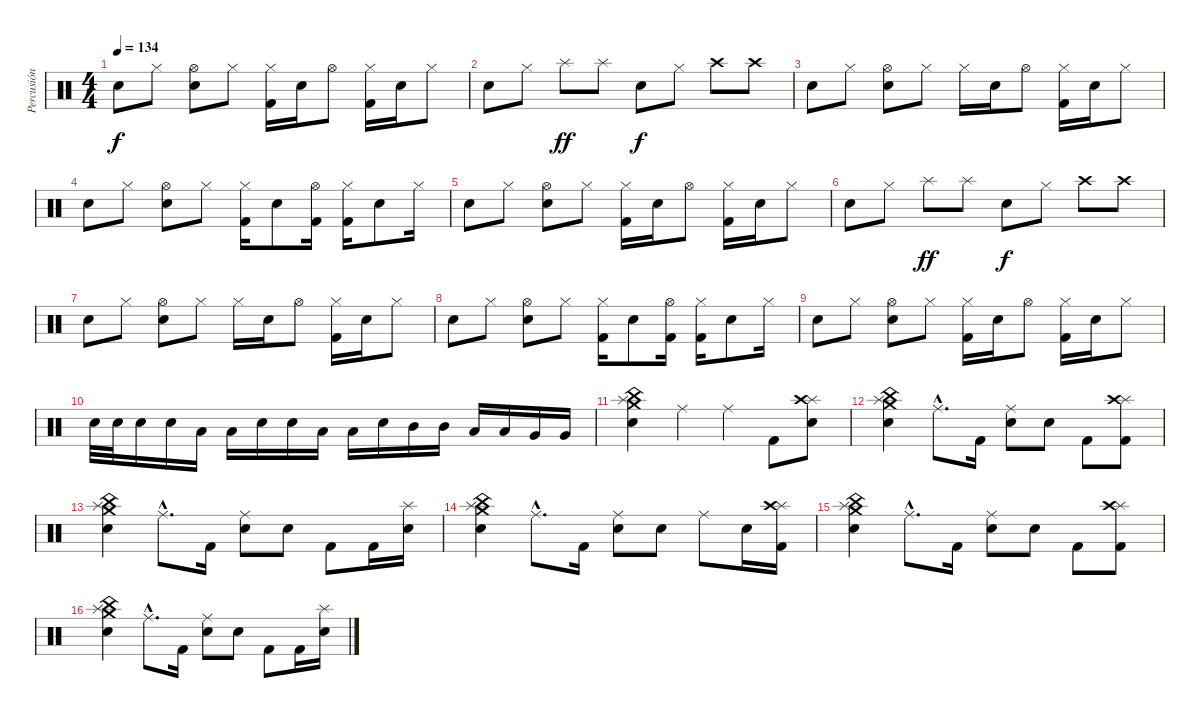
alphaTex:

\track ("Percusión" "Percusión") {instrument percussion}
\staff {score}
\articulation defaults
\ts (4 4)
\tempo 134
\clef neutral
\ks c "Snare (hit) 2".8{dy f} "Hi-Hat (closed)".8
("Hi-Hat (open)" "Snare (hit) 2").8 "Hi-Hat (closed)".8 ("Hi-Hat (closed)" "Kick (hit) 2").16 "Snare (hit) 2".16 "Hi-Hat (open)".8 ("Hi-Hat (closed)" "Kick (hit) 2").16 "Snare (hit) 2".16 "Hi-Hat (closed)".8 |
"Snare (hit) 2".8 "Hi-Hat (closed)".8 "Splash (hit)".8{dy ff} "Splash (hit)".8 "Snare (hit) 2".8{dy f} "Hi-Hat (closed)".8 "Crash high (hit)".8 "Crash high (hit)".8 |
"Snare (hit) 2".8 "Hi-Hat (closed)".8 ("Hi-Hat (open)" "Snare (hit) 2").8 "Hi-Hat (closed)".8 "Hi-Hat (closed)".16 "Snare (hit) 2".16 "Hi-Hat (open)".8 ("Hi-Hat (closed)" "Kick (hit) 2").16 "Snare (hit) 2".16 "Hi-Hat (closed)".8 |
"Snare (hit) 2".8 "Hi-Hat (closed)".8 ("Hi-Hat (open)" "Snare (hit) 2").8 "Hi-Hat (closed)".8 ("Hi-Hat (closed)" "Kick (hit) 2").16 "Snare (hit) 2".8 ("Hi-Hat (open)" "Kick (hit) 2").16 ("Hi-Hat (closed)" "Kick (hit) 2").16 "Snare (hit) 2".8 "Hi-Hat (closed)".16 |
"Snare (hit) 2".8 "Hi-Hat (closed)".8 ("Hi-Hat (open)" "Snare (hit) 2").8 "Hi-Hat (closed)".8 ("Hi-Hat (closed)" "Kick (hit) 2").16 "Snare (hit) 2".16 "Hi-Hat (open)".8 ("Hi-Hat (closed)" "Kick (hit) 2").16 "Snare (hit) 2".16 "Hi-Hat (closed)".8 |
"Snare (hit) 2".8 "Hi-Hat (closed)".8 "Splash (hit)".8{dy ff} "Splash (hit)".8 "Snare (hit) 2".8{dy f} "Hi-Hat (closed)".8 "Crash high (hit)".8 "Crash high (hit)".8 |
"Snare (hit) 2".8 "Hi-Hat (closed)".8 ("Hi-Hat (open)" "Snare (hit) 2").8 "Hi-Hat (closed)".8 "Hi-Hat (closed)".16 "Snare (hit) 2".16 "Hi-Hat (open)".8 ("Hi-Hat (closed)" "Kick (hit) 2").16 "Snare (hit) 2".16 "Hi-Hat (closed)".8 |
"Snare (hit) 2".8 "Hi-Hat (closed)".8 ("Hi-Hat (open)" "Snare (hit) 2").8 "Hi-Hat (closed)".8 ("Hi-Hat (closed)" "Kick (hit) 2").16 "Snare (hit) 2".8 ("Hi-Hat (open)" "Kick (hit) 2").16 ("Hi-Hat (closed)" "Kick (hit) 2").16 "Snare (hit) 2".8 "Hi-Hat (closed)".16 |
"Snare (hit) 2".8 "Hi-Hat (closed)".8 ("Hi-Hat (open)" "Snare (hit) 2").8 "Hi-Hat (closed)".8 ("Hi-Hat (closed)" "Kick (hit) 2").16 "Snare (hit) 2".16 "Hi-Hat (open)".8 ("Hi-Hat (closed)" "Kick (hit) 2").16 "Snare (hit) 2".16 "Hi-Hat (closed)".8 |
"Snare (hit) 2".32 "Snare (hit) 2".32 "Snare (hit) 2".16 "Snare (hit) 2".16 "Low Tom (hit)".16 "Low Tom (hit)".16 "Snare (hit) 2".16 "Snare (hit) 2".16 "Low Tom (hit)".16 "Low Tom (hit)".16 "Snare (hit) 2".16 "Mid Tom (hit)".16 "Mid Tom (hit)".16 "Low Tom (hit)".16 "Low Tom (hit)".16 "Very Low Tom (hit)".16 "Very Low Tom (hit)".16 |
("Splash (hit)" "Crash medium (hit)" "China (hit)" "Snare (hit) 2").4 "Ride (middle)".4 "Ride (middle)".4 "Kick (hit) 2".8 ("Splash (hit)" "Crash high (hit)" "Snare (hit) 2").8 |
("Splash (hit)" "Crash medium (hit)" "China (hit)" "Snare (hit) 2").4 "Ride (middle)"{hac}.8{d} "Kick (hit) 2".16 ("Ride (middle)" "Snare (hit) 2").8 "Snare (hit) 2".8 "Kick (hit) 2".8 ("Splash (hit)" "Crash high (hit)" "Kick (hit) 2").8 |
("Splash (hit)" "Crash medium (hit)" "China (hit)" "Snare (hit) 2").4 "Ride (middle)"{hac}.8{d} "Kick (hit) 2".16 ("Ride (middle)" "Snare (hit) 2").8 "Snare (hit) 2".8 "Kick (hit) 2".8 "Kick (hit) 2".16 ("Splash (hit)" "Snare (hit) 2").16 |
("Splash (hit)" "Crash medium (hit)" "China (hit)" "Snare (hit) 2").4 "Ride (middle)"{hac}.8{d} "Kick (hit) 2".16 ("Ride (middle)" "Snare (hit) 2").8 "Snare (hit) 2".8 "Ride (middle)".8 "Snare (hit) 2".16 ("Splash (hit)" "Crash high (hit)" "Kick (hit) 2").16 |
("Splash (hit)" "Crash medium (hit)" "China (hit)" "Snare (hit) 2").4 "Ride (middle)"{hac}.8{d} "Kick (hit) 2".16 ("Ride (middle)" "Snare (hit) 2").8 "Snare (hit) 2".8 "Kick (hit) 2".8 ("Splash (hit)" "Crash high (hit)" "Kick (hit) 2").8 |
("Splash (hit)" "Crash medium (hit)" "China (hit)" "Snare (hit) 2").4 "Ride (middle)"{hac}.8{d} "Kick (hit) 2".16 ("Ride (middle)" "Snare (hit) 2").8 "Snare (hit) 2".8 "Kick (hit) 2".8 "Kick (hit) 2".16 ("Splash (hit)" "Snare (hit) 2").16
